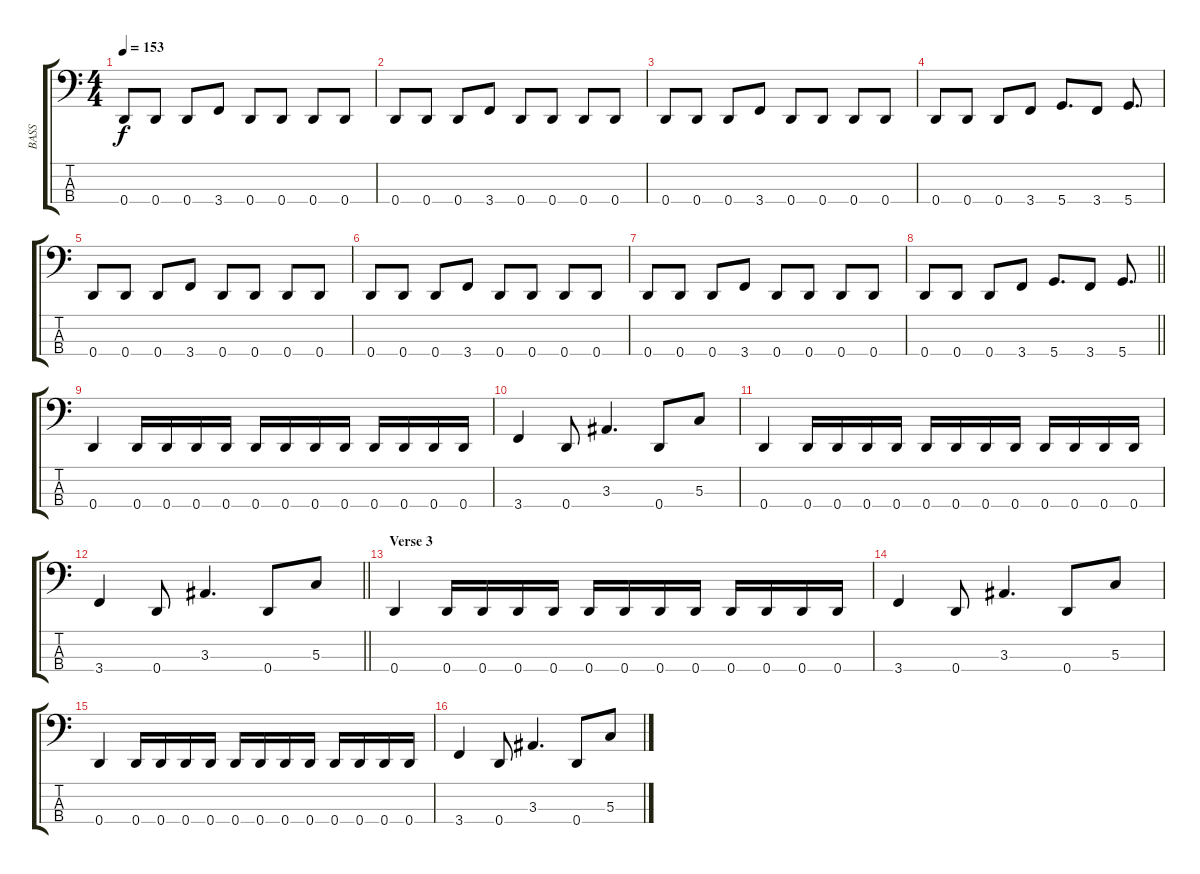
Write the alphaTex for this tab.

\track ("BASS" "BASS") {instrument electricbassfinger}
\staff {score tabs}
\tuning (F2 C2 G1 D1) {hide}
\ts (4 4)
\tempo 153
\clef f4
\ks c
0.4.8{dy f} 0.4.8 0.4.8 3.4.8 0.4.8 0.4.8 0.4.8 0.4.8 |
0.4.8 0.4.8 0.4.8 3.4.8 0.4.8 0.4.8 0.4.8 0.4.8 |
0.4.8 0.4.8 0.4.8 3.4.8 0.4.8 0.4.8 0.4.8 0.4.8 |
0.4.8 0.4.8 0.4.8 3.4.8 5.4.8{d} 3.4.8 5.4.8{d} |
0.4.8 0.4.8 0.4.8 3.4.8 0.4.8 0.4.8 0.4.8 0.4.8 |
0.4.8 0.4.8 0.4.8 3.4.8 0.4.8 0.4.8 0.4.8 0.4.8 |
0.4.8 0.4.8 0.4.8 3.4.8 0.4.8 0.4.8 0.4.8 0.4.8 |
\barLineRight lightlight
0.4.8 0.4.8 0.4.8 3.4.8 5.4.8{d} 3.4.8 5.4.8{d} |
0.4.4 0.4.16 0.4.16 0.4.16 0.4.16 0.4.16 0.4.16 0.4.16 0.4.16 0.4.16 0.4.16 0.4.16 0.4.16 |
3.4.4 0.4.8 3.3.4{d} 0.4.8 5.3.8 |
0.4.4 0.4.16 0.4.16 0.4.16 0.4.16 0.4.16 0.4.16 0.4.16 0.4.16 0.4.16 0.4.16 0.4.16 0.4.16 |
\barLineRight lightlight
3.4.4 0.4.8 3.3.4{d} 0.4.8 5.3.8 |
\section ("" "Verse 3")
0.4.4 0.4.16 0.4.16 0.4.16 0.4.16 0.4.16 0.4.16 0.4.16 0.4.16 0.4.16 0.4.16 0.4.16 0.4.16 |
3.4.4 0.4.8 3.3.4{d} 0.4.8 5.3.8 |
0.4.4 0.4.16 0.4.16 0.4.16 0.4.16 0.4.16 0.4.16 0.4.16 0.4.16 0.4.16 0.4.16 0.4.16 0.4.16 |
3.4.4 0.4.8 3.3.4{d} 0.4.8 5.3.8
